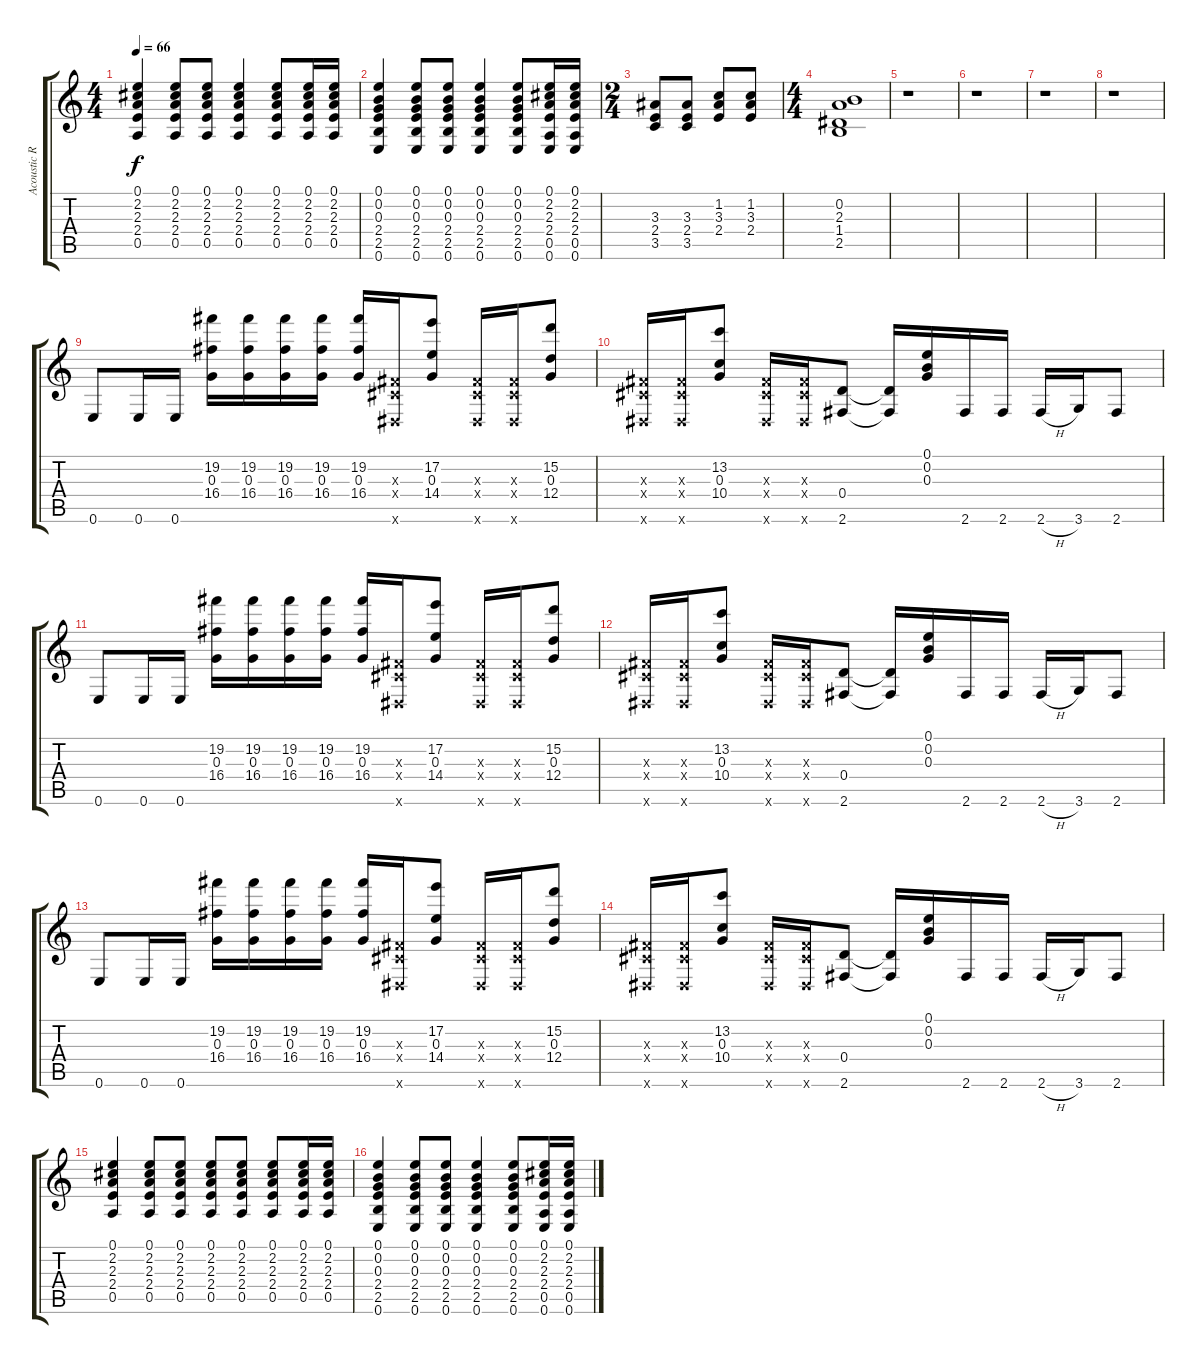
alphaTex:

\track ("Acoustic Rhythm" "Acoustic R") {instrument electricguitarclean}
\staff {score tabs}
\tuning (E4 B3 G3 D3 A2 E2) {hide}
\ts (4 4)
\tempo 66
\clef g2
\ks c
(0.1 2.2 2.3 2.4 0.5).4{dy f} (0.1 2.2 2.3 2.4 0.5).8 (0.1 2.2 2.3 2.4 0.5).8 (0.1 2.2 2.3 2.4 0.5).4 (0.1 2.2 2.3 2.4 0.5).8 (0.1 2.2 2.3 2.4 0.5).16 (0.1 2.2 2.3 2.4 0.5).16 |
(0.1 0.2 0.3 2.4 2.5 0.6).4 (0.1 0.2 0.3 2.4 2.5 0.6).8 (0.1 0.2 0.3 2.4 2.5 0.6).8 (0.1 0.2 0.3 2.4 2.5 0.6).4 (0.1 0.2 0.3 2.4 2.5 0.6).8 (0.1 2.2 2.3 2.4 0.5 0.6).16 (0.1 2.2 2.3 2.4 0.5 0.6).16 |
\ts (2 4)
(3.3 2.4 3.5).8 (3.3 2.4 3.5).8 (1.2 3.3 2.4).8 (1.2 3.3 2.4).8 |
\ts (4 4)
(0.2 2.3 1.4 2.5).1 |
r.1 |
r.1 |
r.1 |
r.1 |
0.6.8 0.6.16 0.6.16 (19.2 0.3 16.4).16 (19.2 0.3 16.4).16 (19.2 0.3 16.4).16 (19.2 0.3 16.4).16 (19.2 0.3 16.4).16 (-1.3{x} -1.4{x} -1.6{x}).16 (17.2 0.3 14.4).8 (-1.3{x} -1.4{x} -1.6{x}).16 (-1.3{x} -1.4{x} -1.6{x}).16 (15.2 0.3 12.4).8 |
(-1.3{x} -1.4{x} -1.6{x}).16 (-1.3{x} -1.4{x} -1.6{x}).16 (13.2 0.3 10.4).8 (-1.3{x} -1.4{x} -1.6{x}).16 (-1.3{x} -1.4{x} -1.6{x}).16 (0.4 2.6).8 (0.4{t} 2.6{t}).16 (0.1 0.2 0.3).16 2.6.16 2.6.16 2.6{h}.16 3.6.16 2.6.8 |
0.6.8 0.6.16 0.6.16 (19.2 0.3 16.4).16 (19.2 0.3 16.4).16 (19.2 0.3 16.4).16 (19.2 0.3 16.4).16 (19.2 0.3 16.4).16 (-1.3{x} -1.4{x} -1.6{x}).16 (17.2 0.3 14.4).8 (-1.3{x} -1.4{x} -1.6{x}).16 (-1.3{x} -1.4{x} -1.6{x}).16 (15.2 0.3 12.4).8 |
(-1.3{x} -1.4{x} -1.6{x}).16 (-1.3{x} -1.4{x} -1.6{x}).16 (13.2 0.3 10.4).8 (-1.3{x} -1.4{x} -1.6{x}).16 (-1.3{x} -1.4{x} -1.6{x}).16 (0.4 2.6).8 (0.4{t} 2.6{t}).16 (0.1 0.2 0.3).16 2.6.16 2.6.16 2.6{h}.16 3.6.16 2.6.8 |
0.6.8 0.6.16 0.6.16 (19.2 0.3 16.4).16 (19.2 0.3 16.4).16 (19.2 0.3 16.4).16 (19.2 0.3 16.4).16 (19.2 0.3 16.4).16 (-1.3{x} -1.4{x} -1.6{x}).16 (17.2 0.3 14.4).8 (-1.3{x} -1.4{x} -1.6{x}).16 (-1.3{x} -1.4{x} -1.6{x}).16 (15.2 0.3 12.4).8 |
(-1.3{x} -1.4{x} -1.6{x}).16 (-1.3{x} -1.4{x} -1.6{x}).16 (13.2 0.3 10.4).8 (-1.3{x} -1.4{x} -1.6{x}).16 (-1.3{x} -1.4{x} -1.6{x}).16 (0.4 2.6).8 (0.4{t} 2.6{t}).16 (0.1 0.2 0.3).16 2.6.16 2.6.16 2.6{h}.16 3.6.16 2.6.8 |
(0.1 2.2 2.3 2.4 0.5).4 (0.1 2.2 2.3 2.4 0.5).8 (0.1 2.2 2.3 2.4 0.5).8 (0.1 2.2 2.3 2.4 0.5).8 (0.1 2.2 2.3 2.4 0.5).8 (0.1 2.2 2.3 2.4 0.5).8 (0.1 2.2 2.3 2.4 0.5).16 (0.1 2.2 2.3 2.4 0.5).16 |
(0.1 0.2 0.3 2.4 2.5 0.6).4 (0.1 0.2 0.3 2.4 2.5 0.6).8 (0.1 0.2 0.3 2.4 2.5 0.6).8 (0.1 0.2 0.3 2.4 2.5 0.6).4 (0.1 0.2 0.3 2.4 2.5 0.6).8 (0.1 2.2 2.3 2.4 0.5 0.6).16 (0.1 2.2 2.3 2.4 0.5 0.6).16
